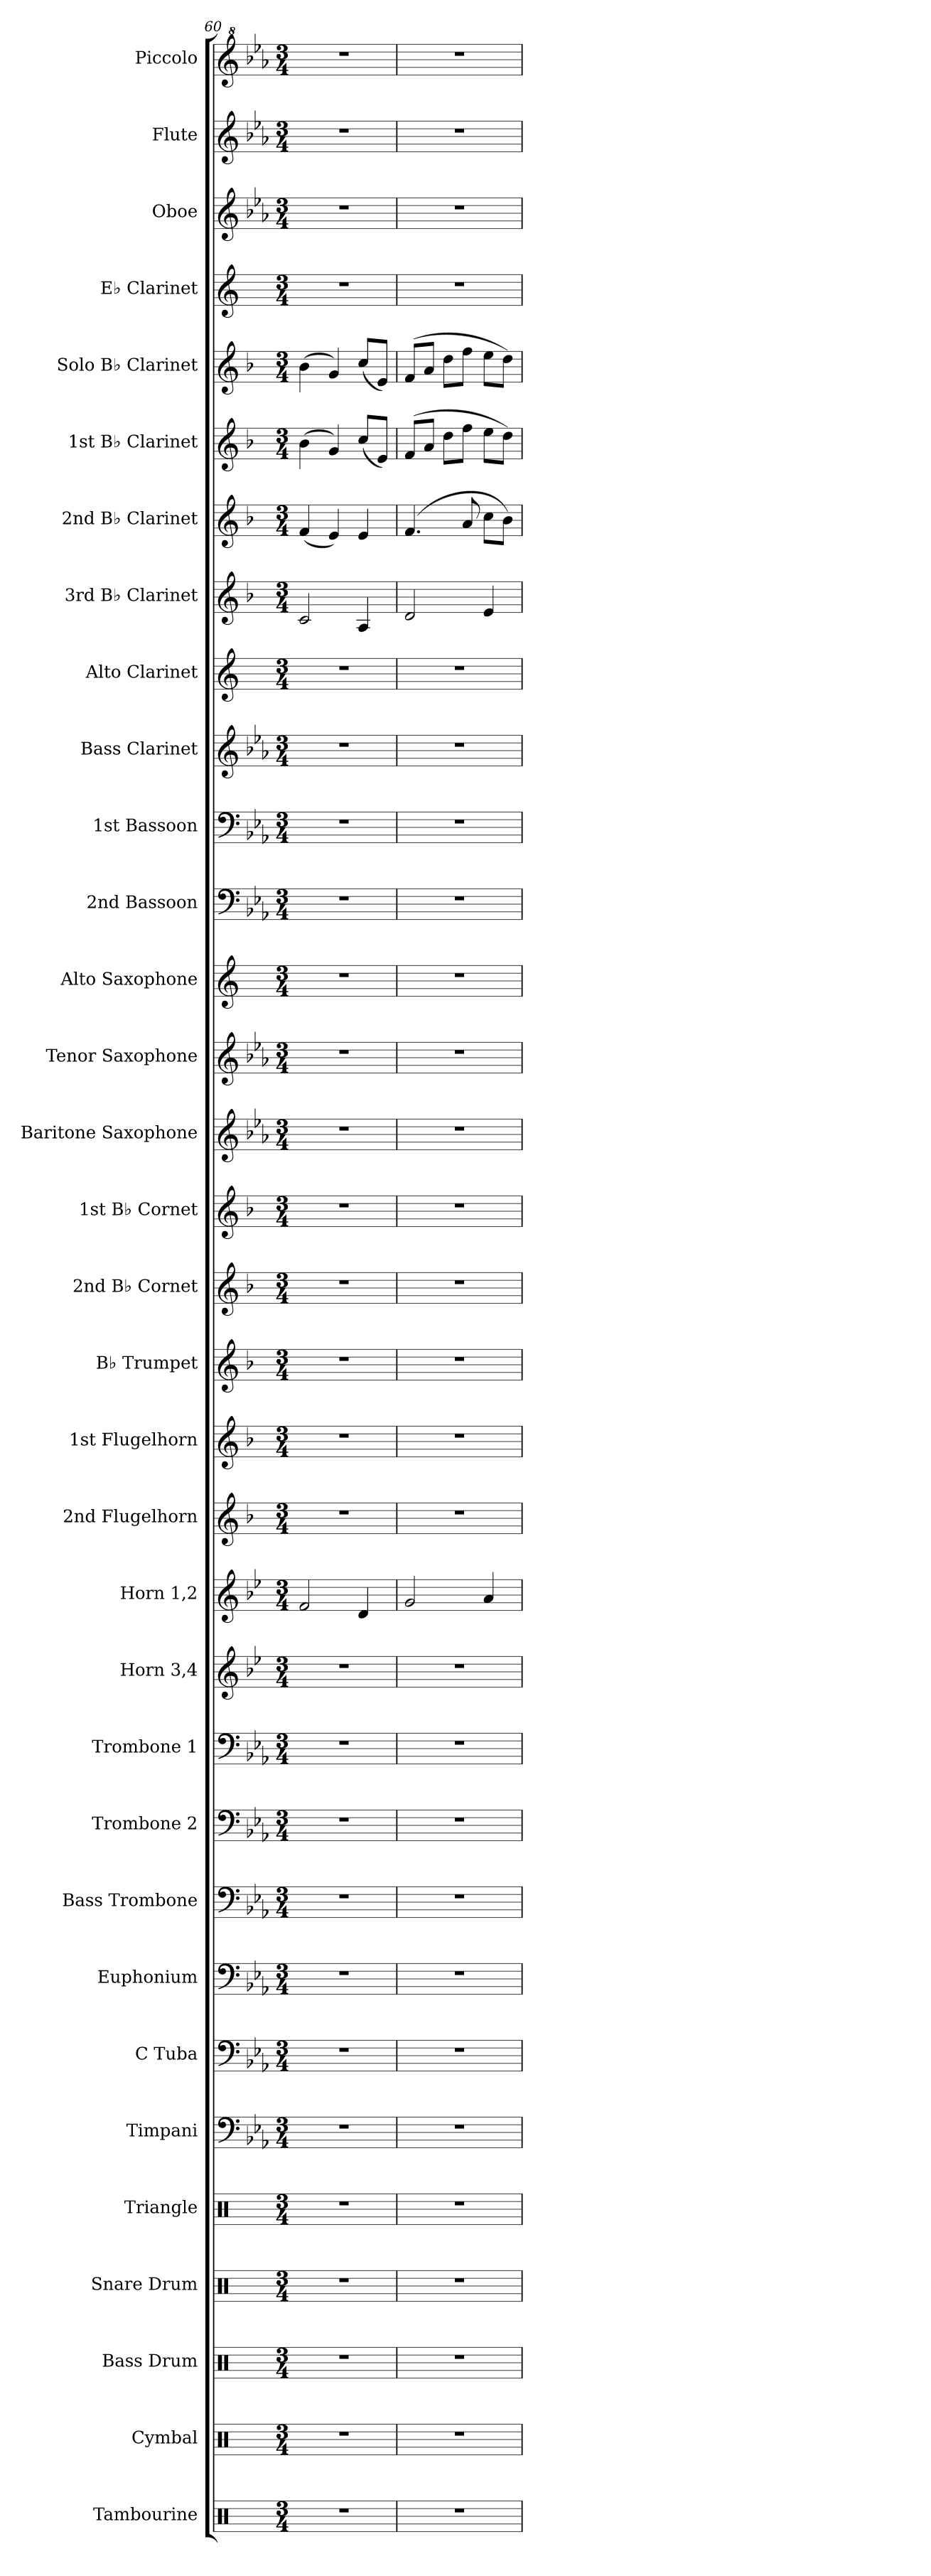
**kern	**kern	**kern	**kern	**kern	**kern	**kern	**kern	**kern	**kern	**kern	**kern	**kern	**kern	**kern	**kern	**kern	**kern	**kern	**kern	**kern	**kern	**kern	**kern	**kern	**kern	**kern	**kern	**kern	**kern	**kern	**kern	**kern
*part33	*part32	*part31	*part30	*part29	*part28	*part27	*part26	*part25	*part24	*part23	*part22	*part21	*part20	*part19	*part18	*part17	*part16	*part15	*part14	*part13	*part12	*part11	*part10	*part9	*part8	*part7	*part6	*part5	*part4	*part3	*part2	*part1
*staff33	*staff32	*staff31	*staff30	*staff29	*staff28	*staff27	*staff26	*staff25	*staff24	*staff23	*staff22	*staff21	*staff20	*staff19	*staff18	*staff17	*staff16	*staff15	*staff14	*staff13	*staff12	*staff11	*staff10	*staff9	*staff8	*staff7	*staff6	*staff5	*staff4	*staff3	*staff2	*staff1
*I"Tambourine	*I"Cymbal	*I"Bass Drum	*I"Snare Drum	*I"Triangle	*I"Timpani	*I"C Tuba	*I"Euphonium	*I"Bass Trombone	*I"Trombone 2	*I"Trombone 1	*I"Horn 3,4	*I"Horn 1,2	*I"2nd Flugelhorn	*I"1st Flugelhorn	*I"B♭ Trumpet	*I"2nd B♭ Cornet	*I"1st B♭ Cornet	*I"Baritone Saxophone	*I"Tenor Saxophone	*I"Alto Saxophone	*I"2nd Bassoon	*I"1st Bassoon	*I"Bass Clarinet	*I"Alto Clarinet	*I"3rd B♭ Clarinet	*I"2nd B♭ Clarinet	*I"1st B♭ Clarinet	*I"Solo B♭ Clarinet	*I"E♭ Clarinet	*I"Oboe	*I"Flute	*I"Piccolo
*I'Tamb.	*I'Cym.	*I'B. Dr.	*I'Sn. Dr.	*I'Trgl.	*I'Timp.	*I'C Tu.	*I'Eu.	*I'B. Trb.	*I'Trb. 2	*I'Trb. 1	*I'Hn. 3,4	*I'Hn. 1,2	*I'2nd Flghn.	*I'1st Flghn.	*I'B♭ Tpt.	*I'2nd B♭ Cnt.	*I'1st B♭ Cnt.	*I'Bar. Sax.	*I'T. Sax.	*I'A. Sax.	*I'2nd Bsn.	*I'1st Bsn.	*I'B. Cl.	*I'A. Cl.	*I'3rd B♭ Cl.	*I'2nd B♭ Cl.	*I'1st B♭ Cl.	*I'Solo B♭ Cl.	*I'E♭ Cl.	*I'Ob.	*I'Fl.	*I'Picc.
!!LO:PB:g=z
*clefX	*clefX	*clefX	*clefX	*clefX	*clefF4	*clefF4	*clefF4	*clefF4	*clefF4	*clefF4	*clefG2	*clefG2	*clefG2	*clefG2	*clefG2	*clefG2	*clefG2	*clefG2	*clefG2	*clefG2	*clefF4	*clefF4	*clefG2	*clefG2	*clefG2	*clefG2	*clefG2	*clefG2	*clefG2	*clefG2	*clefG2	*clefG^2
*	*	*	*	*	*	*	*	*	*	*	*ITrd4c7	*ITrd4c7	*ITrd1c2	*ITrd1c2	*ITrd1c2	*ITrd1c2	*ITrd1c2	*ITrd12c21	*ITrd8c14	*ITrd5c9	*	*	*ITrd8c14	*ITrd5c9	*ITrd1c2	*ITrd1c2	*ITrd1c2	*ITrd1c2	*ITrd-2c-3	*	*	*ITrd-7c-12
*k[]	*k[]	*k[]	*k[]	*k[]	*k[b-e-a-]	*k[b-e-a-]	*k[b-e-a-]	*k[b-e-a-]	*k[b-e-a-]	*k[b-e-a-]	*k[b-e-a-]	*k[b-e-a-]	*k[b-e-a-]	*k[b-e-a-]	*k[b-e-a-]	*k[b-e-a-]	*k[b-e-a-]	*k[b-e-a-]	*k[b-e-a-]	*k[b-e-a-]	*k[b-e-a-]	*k[b-e-a-]	*k[b-e-a-]	*k[b-e-a-]	*k[b-e-a-]	*k[b-e-a-]	*k[b-e-a-]	*k[b-e-a-]	*k[b-e-a-]	*k[b-e-a-]	*k[b-e-a-]	*k[b-e-a-]
*C:	*C:	*C:	*C:	*C:	*E-:	*E-:	*E-:	*E-:	*E-:	*E-:	*E-:	*E-:	*E-:	*E-:	*E-:	*E-:	*E-:	*E-:	*E-:	*E-:	*E-:	*E-:	*E-:	*E-:	*E-:	*E-:	*E-:	*E-:	*E-:	*E-:	*E-:	*E-:
*M3/4	*M3/4	*M3/4	*M3/4	*M3/4	*M3/4	*M3/4	*M3/4	*M3/4	*M3/4	*M3/4	*M3/4	*M3/4	*M3/4	*M3/4	*M3/4	*M3/4	*M3/4	*M3/4	*M3/4	*M3/4	*M3/4	*M3/4	*M3/4	*M3/4	*M3/4	*M3/4	*M3/4	*M3/4	*M3/4	*M3/4	*M3/4	*M3/4
=60	=60	=60	=60	=60	=60	=60	=60	=60	=60	=60	=60	=60	=60	=60	=60	=60	=60	=60	=60	=60	=60	=60	=60	=60	=60	=60	=60	=60	=60	=60	=60	=60
2.r	2.r	2.r	2.r	2.r	2.r	2.r	2.r	2.r	2.r	2.r	2.r	2B-/	2.r	2.r	2.r	2.r	2.r	2.r	2.r	2.r	2.r	2.r	2.r	2.r	2B-/	(4e-/	(4a-\	(4a-\	2.r	2.r	2.r	2.r
.	.	.	.	.	.	.	.	.	.	.	.	.	.	.	.	.	.	.	.	.	.	.	.	.	.	4d/)	4f/)	4f/)	.	.	.	.
.	.	.	.	.	.	.	.	.	.	.	.	4G/	.	.	.	.	.	.	.	.	.	.	.	.	4G/	4d/	(8b-/L	(8b-/L	.	.	.	.
.	.	.	.	.	.	.	.	.	.	.	.	.	.	.	.	.	.	.	.	.	.	.	.	.	.	.	8d/J)	8d/J)	.	.	.	.
=61	=61	=61	=61	=61	=61	=61	=61	=61	=61	=61	=61	=61	=61	=61	=61	=61	=61	=61	=61	=61	=61	=61	=61	=61	=61	=61	=61	=61	=61	=61	=61	=61
2.r	2.r	2.r	2.r	2.r	2.r	2.r	2.r	2.r	2.r	2.r	2.r	2c/	2.r	2.r	2.r	2.r	2.r	2.r	2.r	2.r	2.r	2.r	2.r	2.r	2c/	(4.e-/	(8e-/L	(8e-/L	2.r	2.r	2.r	2.r
.	.	.	.	.	.	.	.	.	.	.	.	.	.	.	.	.	.	.	.	.	.	.	.	.	.	.	8g/J	8g/J	.	.	.	.
.	.	.	.	.	.	.	.	.	.	.	.	.	.	.	.	.	.	.	.	.	.	.	.	.	.	.	8cc\L	8cc\L	.	.	.	.
.	.	.	.	.	.	.	.	.	.	.	.	.	.	.	.	.	.	.	.	.	.	.	.	.	.	8g/	8ee-\J	8ee-\J	.	.	.	.
.	.	.	.	.	.	.	.	.	.	.	.	4d/	.	.	.	.	.	.	.	.	.	.	.	.	4d/	8b-\L	8dd\L	8dd\L	.	.	.	.
.	.	.	.	.	.	.	.	.	.	.	.	.	.	.	.	.	.	.	.	.	.	.	.	.	.	8a-\J)	8cc\J)	8cc\J)	.	.	.	.
=	=	=	=	=	=	=	=	=	=	=	=	=	=	=	=	=	=	=	=	=	=	=	=	=	=	=	=	=	=	=	=	=
*-	*-	*-	*-	*-	*-	*-	*-	*-	*-	*-	*-	*-	*-	*-	*-	*-	*-	*-	*-	*-	*-	*-	*-	*-	*-	*-	*-	*-	*-	*-	*-	*-
